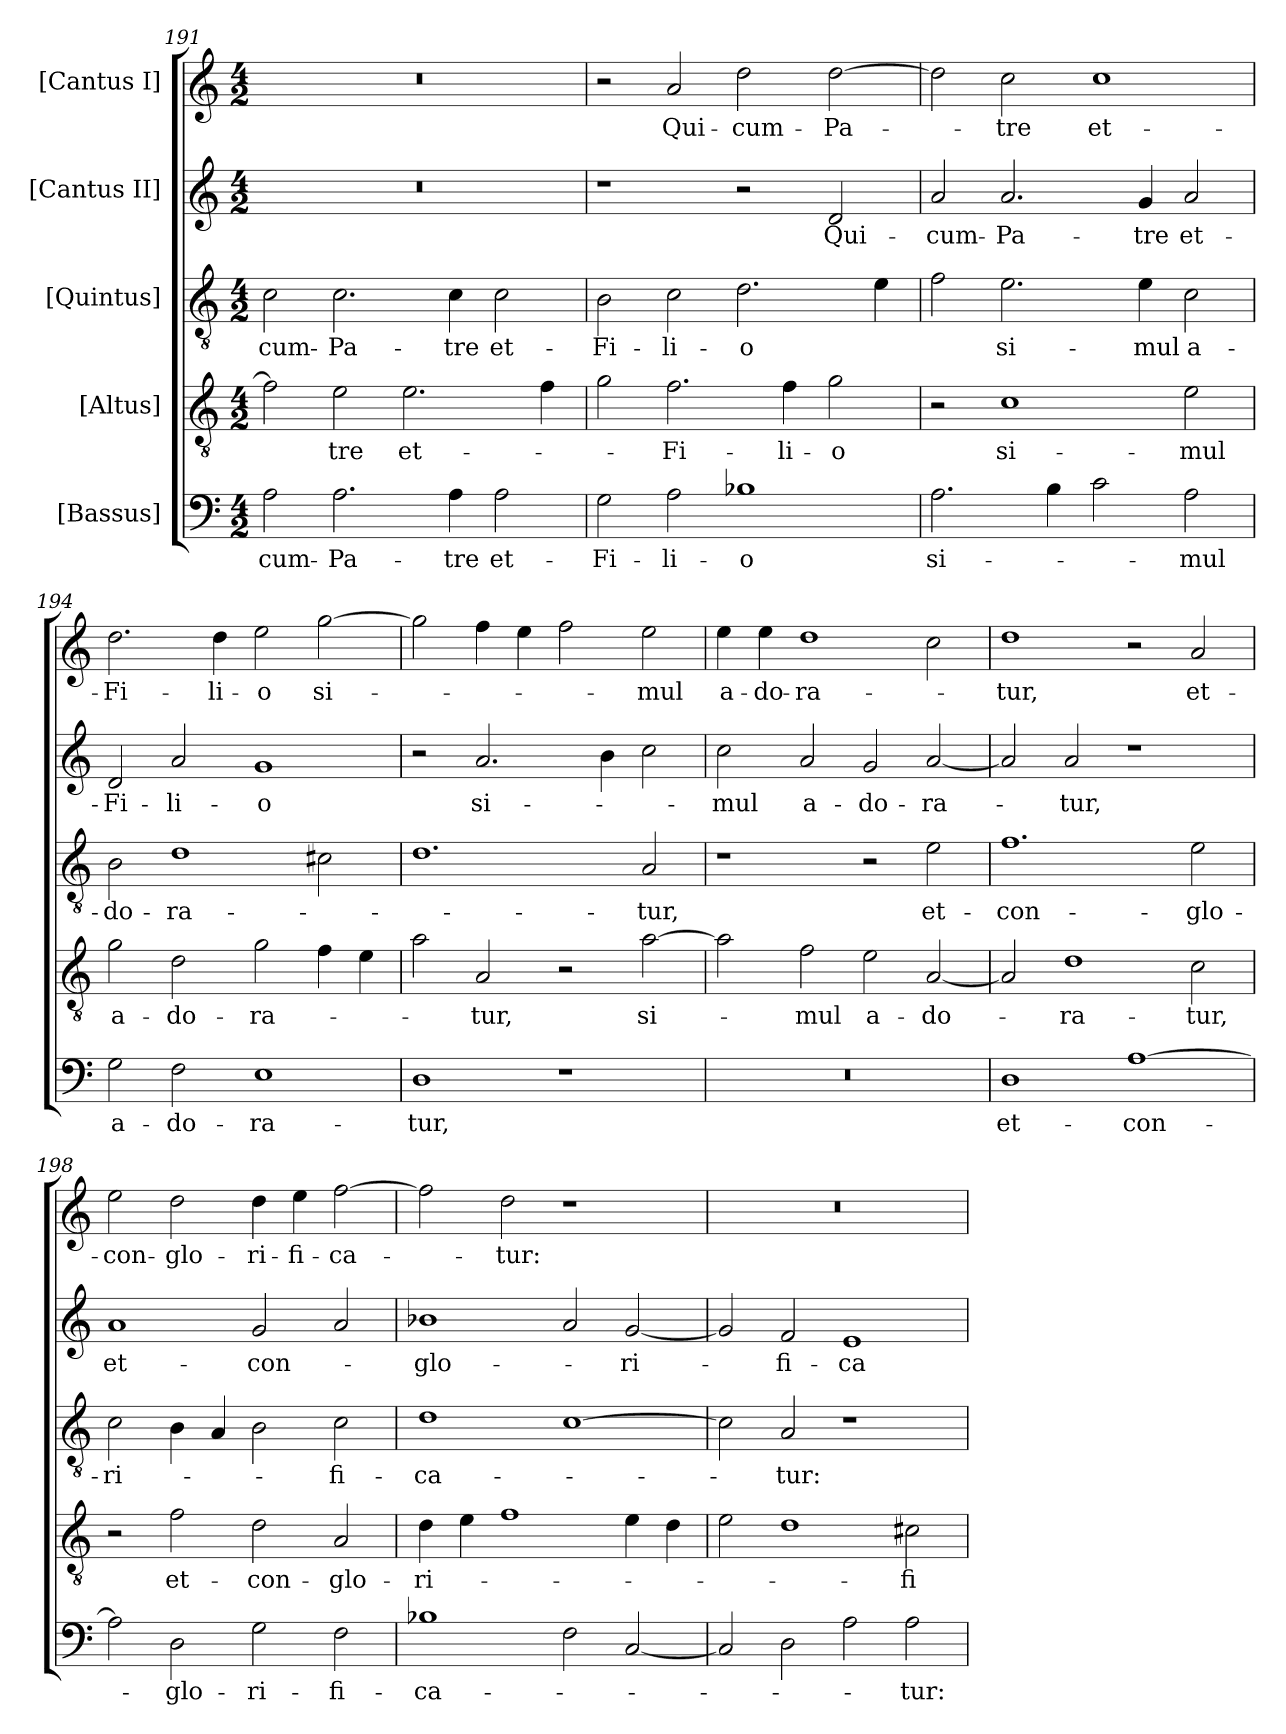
**kern	**text	**kern	**text	**kern	**text	**kern	**text	**kern	**text
*part5	*part5	*part4	*part4	*part3	*part3	*part2	*part2	*part1	*part1
*staff5	*staff5	*staff4	*staff4	*staff3	*staff3	*staff2	*staff2	*staff1	*staff1
*I"[Bassus]	*	*I"[Altus]	*	*I"[Quintus]	*	*I"[Cantus II]	*	*I"[Cantus I]	*
*clefF4	*	*clefGv2	*	*clefGv2	*	*clefG2	*	*clefG2	*
*k[]	*	*k[]	*	*k[]	*	*k[]	*	*k[]	*
*M4/2	*	*M4/2	*	*M4/2	*	*M4/2	*	*M4/2	*
=191	=191	=191	=191	=191	=191	=191	=191	=191	=191
2A\	cum-	2f\]	.	2c\	cum-	0r	.	0r	.
2.A\	Pa-	2e\	-tre	2.c\	Pa-	.	.	.	.
.	.	2.e\	et-	.	.	.	.	.	.
4A\	-tre	.	.	4c\	-tre	.	.	.	.
2A\	et-	.	.	2c\	et-	.	.	.	.
.	.	4f\	.	.	.	.	.	.	.
=192	=192	=192	=192	=192	=192	=192	=192	=192	=192
2G\	Fi-	2g\	.	2B\	Fi-	1r	.	2r	.
2A\	-li-	2.f\	Fi-	2c\	-li-	.	.	2a/	Qui-
1B-X\	-o	.	.	2.d\	-o	2r	.	2dd\	cum-
.	.	4f\	-li-	.	.	.	.	.	.
.	.	2g\	-o	.	.	2d/	Qui-	[2dd\	Pa-
.	.	.	.	4e\	.	.	.	.	.
=193	=193	=193	=193	=193	=193	=193	=193	=193	=193
2.A\	si-	2r	.	2f\	.	2a/	cum-	2dd\]	.
.	.	1c\	si-	2.e\	si-	2.a/	Pa-	2cc\	-tre
4B\	.	.	.	.	.	.	.	.	.
2c\	.	.	.	.	.	.	.	1cc\	et-
.	.	.	.	4e\	-mul	4g/	-tre	.	.
2A\	-mul	2e\	-mul	2c\	a-	2a/	et-	.	.
=194	=194	=194	=194	=194	=194	=194	=194	=194	=194
2G\	a-	2g\	a-	2B\	-do-	2d/	Fi-	2.dd\	Fi-
2F\	-do-	2d\	-do-	1d\	-ra-	2a/	-li-	.	.
.	.	.	.	.	.	.	.	4dd\	-li-
1E\	-ra-	2g\	-ra-	.	.	1g/	-o	2ee\	-o
.	.	4f\	.	2c#X\	.	.	.	[2gg\	si-
.	.	4e\	.	.	.	.	.	.	.
=195	=195	=195	=195	=195	=195	=195	=195	=195	=195
1D\	-tur,	2a\	.	1.d\	.	2r	.	2gg\]	.
.	.	2A/	-tur,	.	.	2.a/	si-	4ff\	.
.	.	.	.	.	.	.	.	4ee\	.
1r	.	2r	.	.	.	.	.	2ff\	.
.	.	.	.	.	.	4b\	.	.	.
.	.	[2a\	si-	2A/	-tur,	2cc\	.	2ee\	-mul
=196	=196	=196	=196	=196	=196	=196	=196	=196	=196
0r	.	2a\]	.	1r	.	2cc\	-mul	4ee\	a-
.	.	.	.	.	.	.	.	4ee\	-do-
.	.	2f\	-mul	.	.	2a/	a-	1dd\	-ra-
.	.	2e\	a-	2r	.	2g/	-do-	.	.
.	.	[2A/	-do-	2e\	et-	[2a/	-ra-	2cc\	.
=197	=197	=197	=197	=197	=197	=197	=197	=197	=197
1D\	et-	2A/]	.	1.f\	con-	2a/]	.	1dd\	-tur,
.	.	1d\	-ra-	.	.	2a/	-tur,	.	.
[1A\	con-	.	.	.	.	1r	.	2r	.
.	.	2c\	-tur,	2e\	-glo-	.	.	2a/	et-
=198	=198	=198	=198	=198	=198	=198	=198	=198	=198
2A\]	.	2r	.	2c\	-ri-	1a/	et-	2ee\	con-
2D\	-glo-	2f\	et-	4B\	.	.	.	2dd\	-glo-
.	.	.	.	4A/	.	.	.	.	.
2G\	-ri-	2d\	con-	2B\	.	2g/	con-	4dd\	-ri-
.	.	.	.	.	.	.	.	4ee\	-fi-
2F\	-fi-	2A/	-glo-	2c\	-fi-	2a/	.	[2ff\	-ca-
=199	=199	=199	=199	=199	=199	=199	=199	=199	=199
1B-X\	-ca-	4d\	-ri-	1d\	-ca-	1b-X\	-glo-	2ff\]	.
.	.	4e\	.	.	.	.	.	.	.
.	.	1f\	.	.	.	.	.	2dd\	-tur:
2F\	.	.	.	[1c\	.	2a/	.	1r	.
[2C/	.	4e\	.	.	.	[2g/	-ri-	.	.
.	.	4d\	.	.	.	.	.	.	.
=200	=200	=200	=200	=200	=200	=200	=200	=200	=200
2C/]	.	2e\	.	2c\]	.	2g/]	.	0r	.
2D\	.	1d\	.	2A/	-tur:	2f/	-fi-	.	.
2A\	.	.	.	1r	.	1e/	-ca-	.	.
2A\	-tur:	2c#X\	-fi-	.	.	.	.	.	.
=	=	=	=	=	=	=	=	=	=
*-	*-	*-	*-	*-	*-	*-	*-	*-	*-
